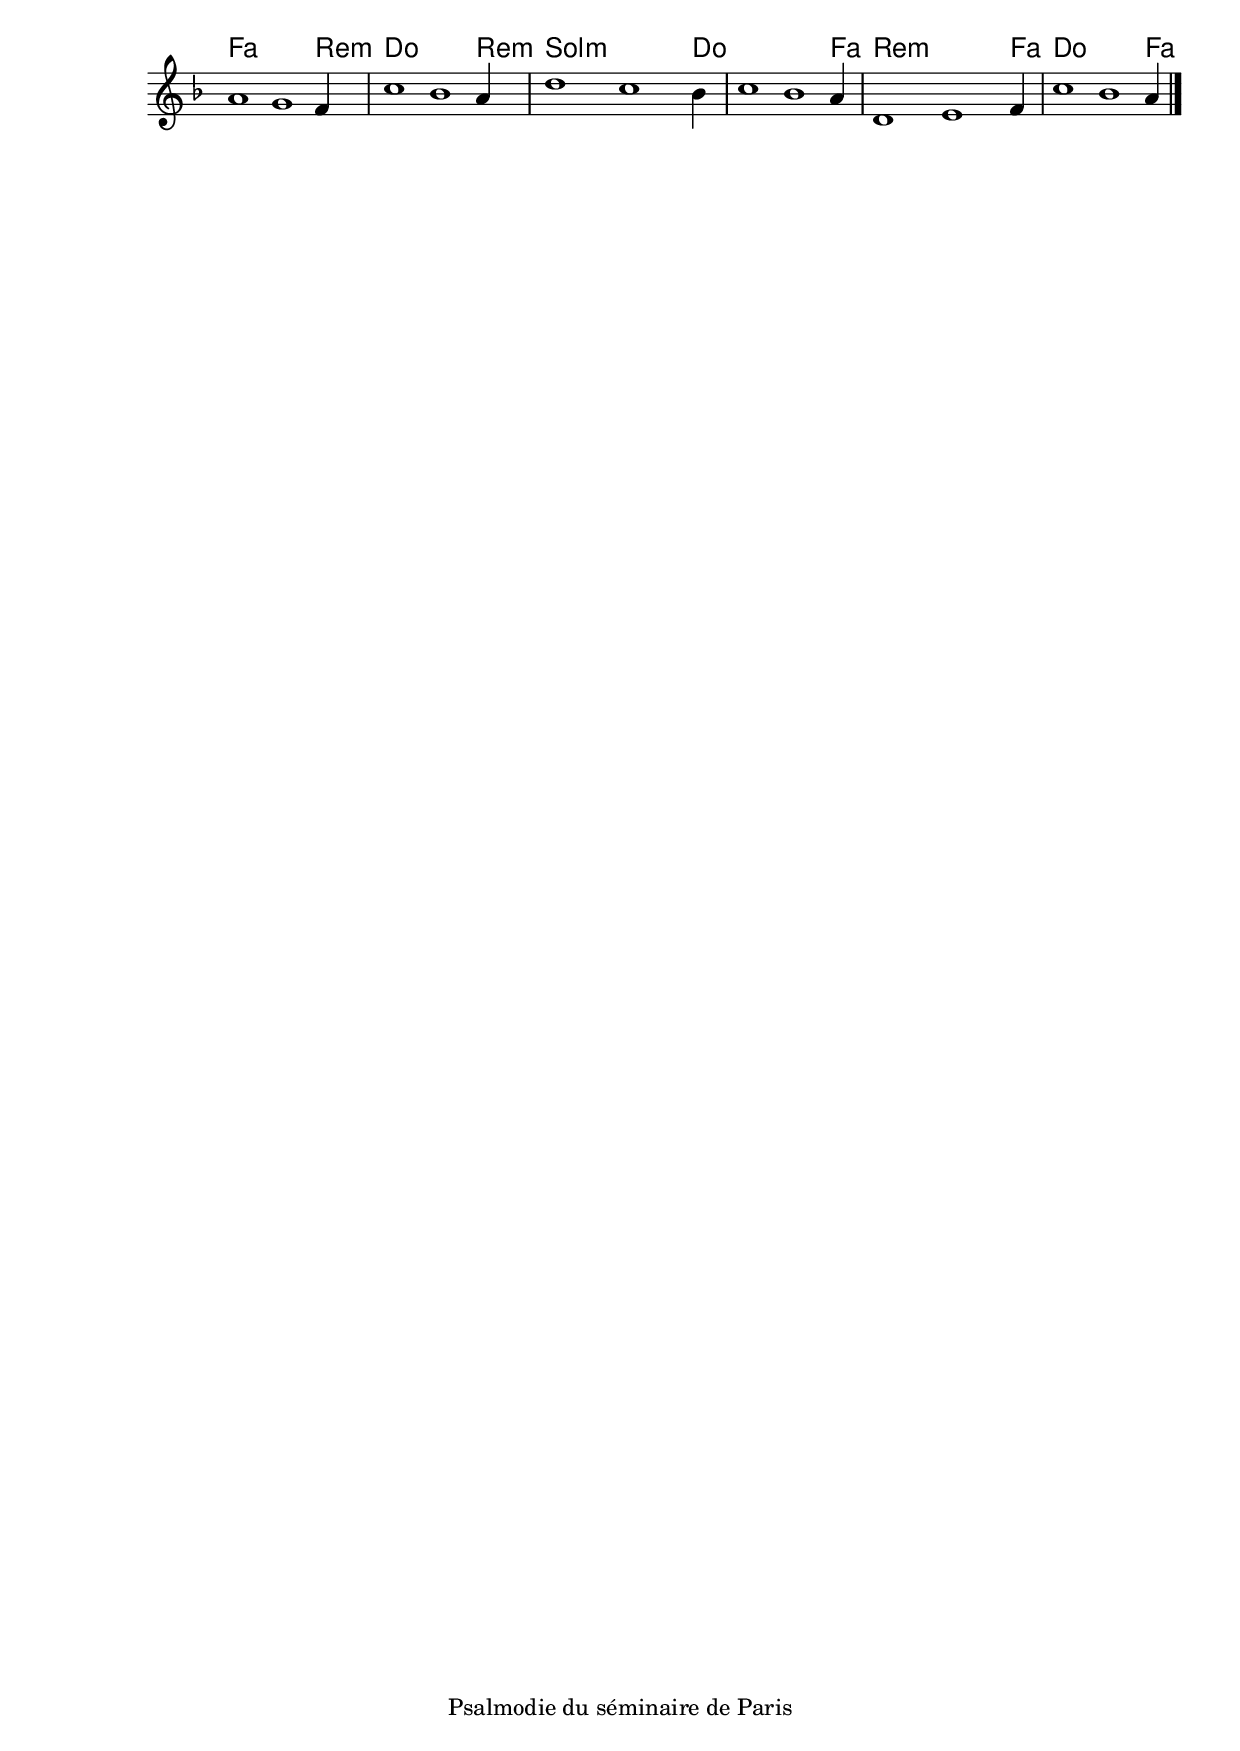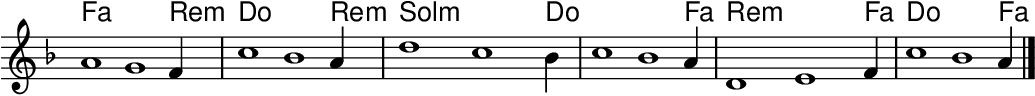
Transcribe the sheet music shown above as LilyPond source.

#(ly:set-option 'crop #t)
\version "2.20.0"
\language "italiano"

stemOff = \hide Staff.Stem
stemOn  = \undo \stemOff

\header {
  %title = "Psaume 149"
  %tagline = ##f
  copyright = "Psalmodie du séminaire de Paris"
}

\score {
    <<
    \new ChordNames {
      \set chordChanges = ##t
      \chordmode { 
        fa1 fa1 re4:m 
        do1 do1 re4:m 
        sol1:m sol1:m do4
        do1 do1 fa4
        re1:m re1:m fa4
        do1 do1 fa4
      }
    }
    \new Staff \with { \remove "Time_signature_engraver" }
    \relative
    {
      \key fa \major
      \cadenzaOn
      \stemOff la'1 sol1 \stemOn fa4
      \bar "|"
      \stemOff do'1 sib1 \stemOn la4
      \bar "|"
      \stemOff re1 do1 \stemOn sib4
      \bar "|"
      \stemOff do1 sib1 \stemOn la4
      \bar "|"
      \stemOff re,1 mi1 \stemOn fa4
      \bar "|"
      \stemOff do'1 sib1 \stemOn la4
      \bar "|."
    }
  >>
}